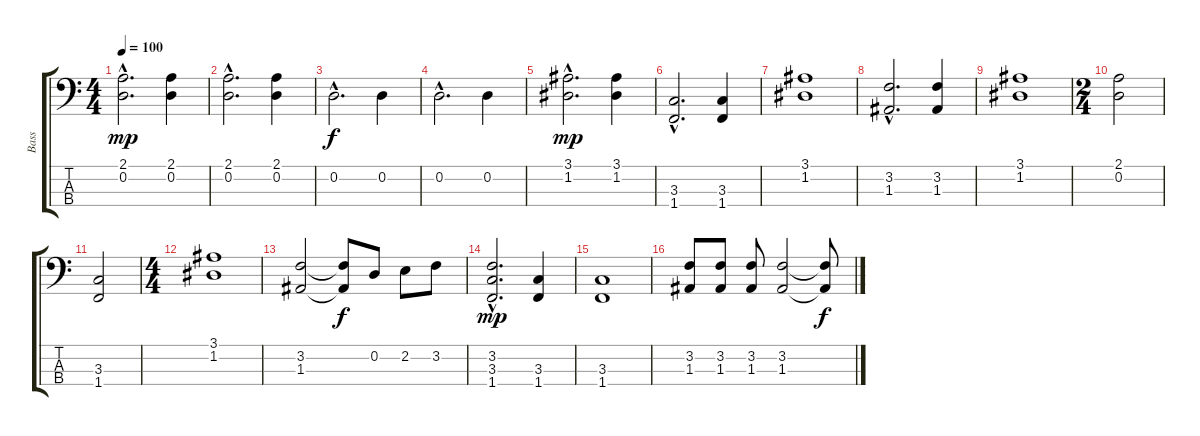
\track ("Bass" "Bass") {instrument electricbassfinger}
\staff {score tabs}
\tuning (G2 D2 A1 E1) {hide}
\ts (4 4)
\tempo 100
\clef f4
\ks c
(2.1{hac} 0.2{hac}).2{d dy mp} (2.1 0.2).4 |
(2.1{hac} 0.2{hac}).2{d} (2.1 0.2).4 |
0.2{hac}.2{d dy f} 0.2.4 |
0.2{hac}.2{d} 0.2.4 |
(3.1{hac} 1.2{hac}).2{d dy mp} (3.1 1.2).4 |
(3.3{hac} 1.4{hac}).2{d} (3.3 1.4).4 |
(3.1 1.2).1 |
(3.2{hac} 1.3{hac}).2{d} (3.2 1.3).4 |
(3.1 1.2).1 |
\ts (2 4)
(2.1 0.2).2 |
(3.3 1.4).2 |
\ts (4 4)
(3.1 1.2).1 |
(3.2 1.3).2 (3.2{t} 1.3{t}).8{dy f} 0.2.8 2.2.8 3.2.8 |
(3.2{hac} 3.3{hac} 1.4{hac}).2{d dy mp} (3.3 1.4).4 |
(3.3 1.4).1 |
(3.2 1.3).8 (3.2 1.3).8 (3.2 1.3).8 (3.2 1.3).2 (3.2{t} 1.3{t}).8{dy f}
